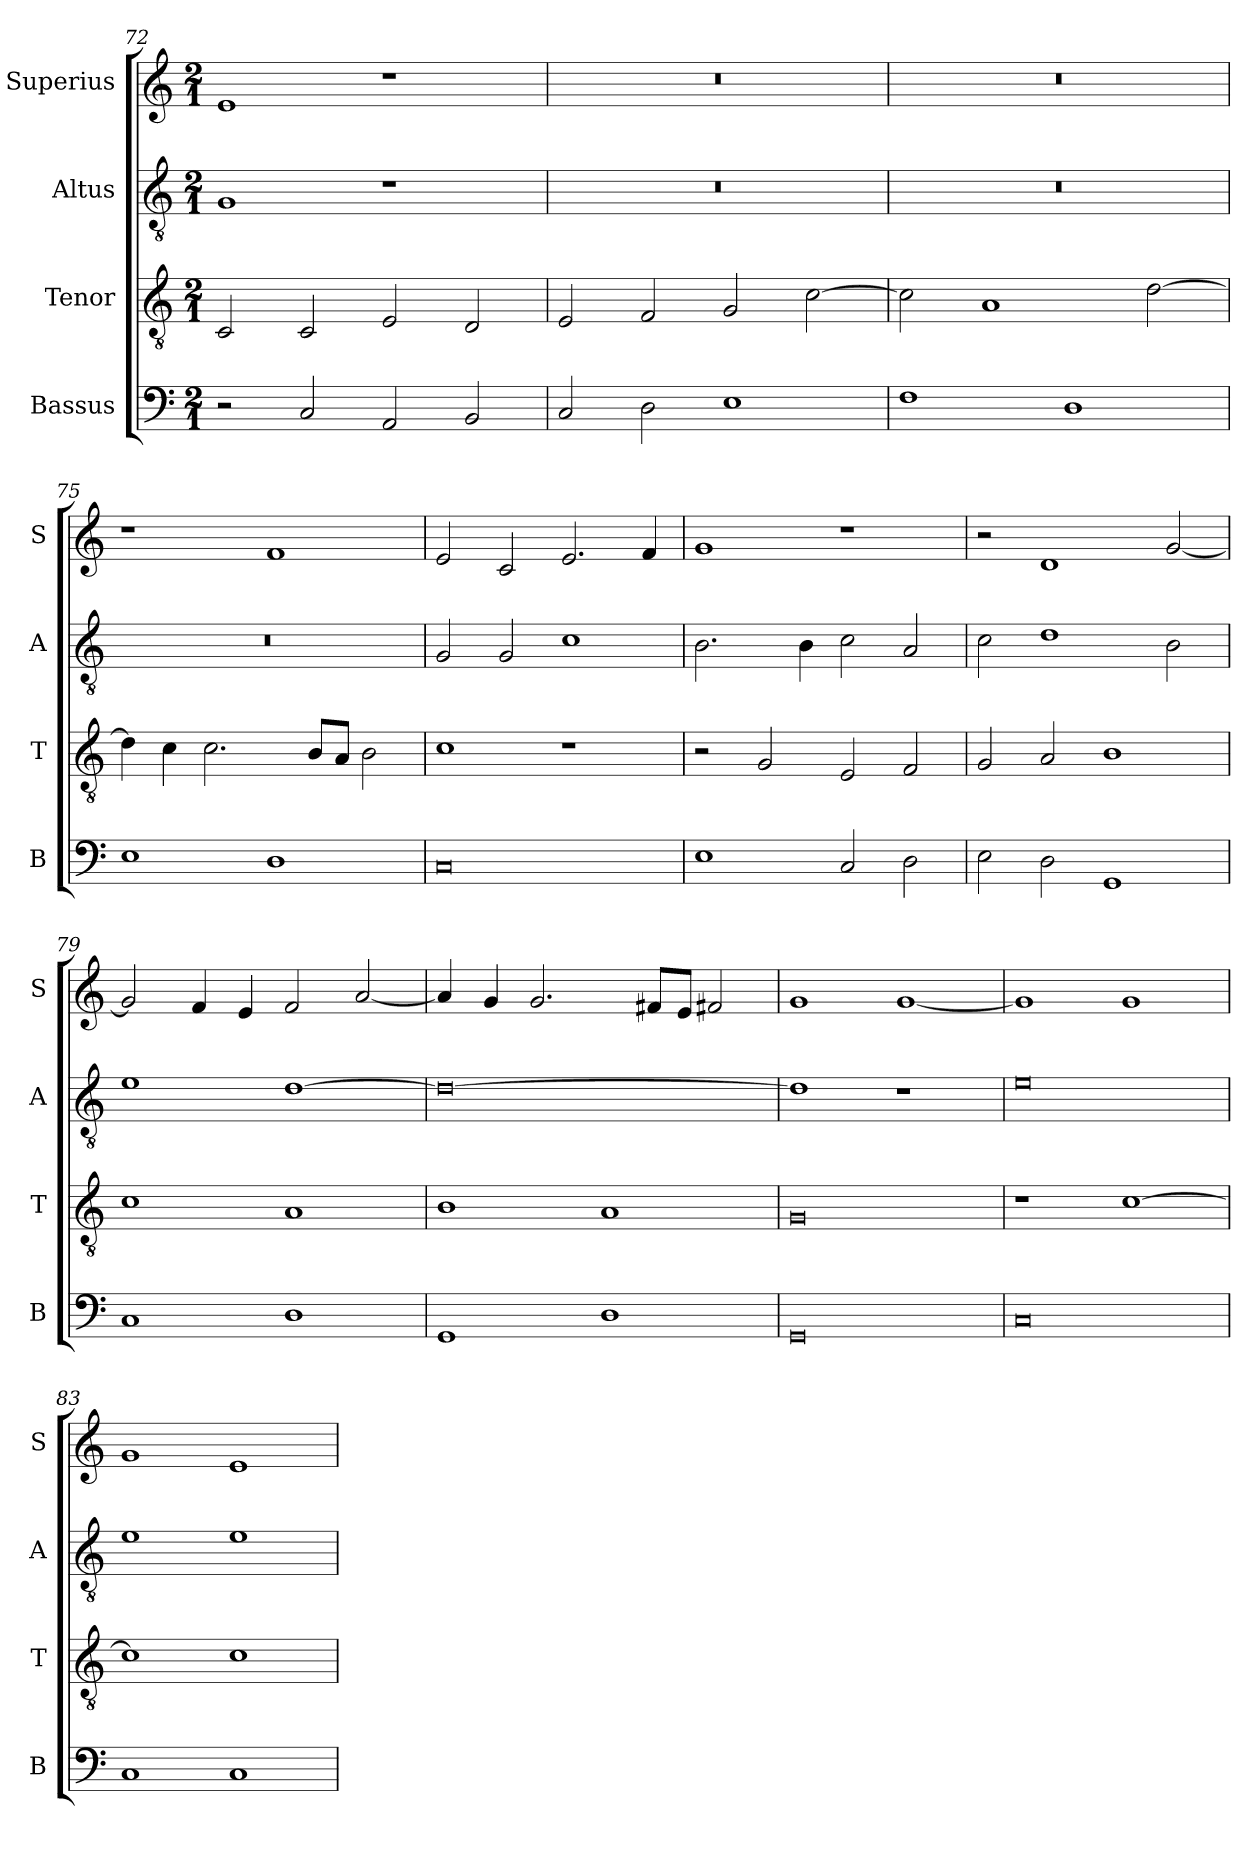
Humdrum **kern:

**kern	**kern	**kern	**kern
*part4	*part3	*part2	*part1
*staff4	*staff3	*staff2	*staff1
*I"Bassus	*I"Tenor	*I"Altus	*I"Superius
*I'B	*I'T	*I'A	*I'S
*clefF4	*clefGv2	*clefGv2	*clefG2
*k[]	*k[]	*k[]	*k[]
*C:	*C:	*C:	*C:
*M2/1	*M2/1	*M2/1	*M2/1
=72	=72	=72	=72
2r	2C	1G	1e
2C	2C	.	.
2AA	2E	1r	1r
2BB	2D	.	.
=73	=73	=73	=73
2C	2E	0r	0r
2D	2F	.	.
1E	2G	.	.
.	[2c	.	.
=74	=74	=74	=74
1F	2c]	0r	0r
.	1A	.	.
1D	.	.	.
.	[2d	.	.
=75	=75	=75	=75
1E	4d]	0r	1r
.	4c	.	.
.	2.c	.	.
1D	.	.	1f
.	8BL	.	.
.	8AJ	.	.
.	2B	.	.
=76	=76	=76	=76
0C	1c	2G	2e
.	.	2G	2c
.	1r	1c	2.e
.	.	.	4f
=77	=77	=77	=77
1E	2r	2.B	1g
.	2G	.	.
.	.	4B	.
2C	2E	2c	1r
2D	2F	2A	.
=78	=78	=78	=78
2E	2G	2c	2r
2D	2A	1d	1d
1GG	1B	.	.
.	.	2B	[2g
=79	=79	=79	=79
1C	1c	1e	2g]
.	.	.	4f
.	.	.	4e
1D	1A	[1d	2f
.	.	.	[2a
=80	=80	=80	=80
1GG	1B	0d_	4a]
.	.	.	4g
.	.	.	2.g
1D	1A	.	.
.	.	.	8f#XL
.	.	.	8eJ
.	.	.	2f#X
=81	=81	=81	=81
0GG	0G	1d]	1g
.	.	1r	[1g
=82	=82	=82	=82
0C	1r	0e	1g]
.	[1c	.	1g
=83	=83	=83	=83
1C	1c]	1e	1g
1C	1c	1e	1e
=	=	=	=
*-	*-	*-	*-
